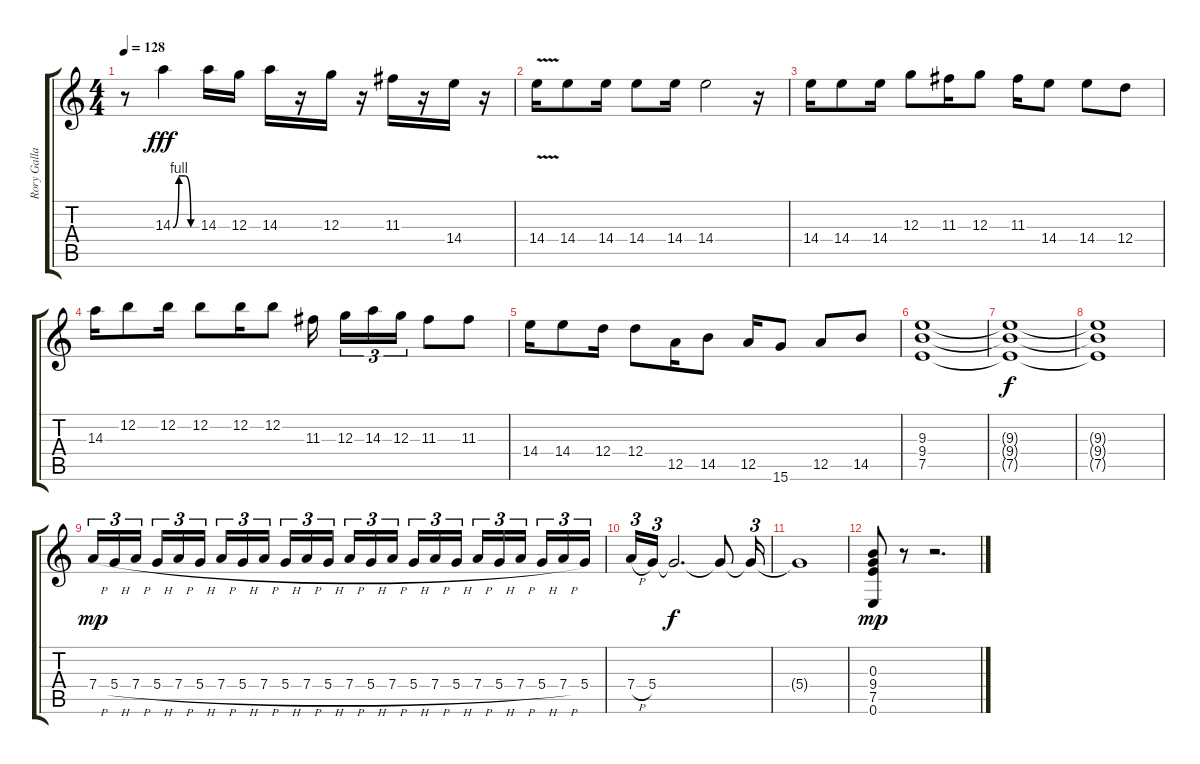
\track ("Rory Gallagher" "Rory Galla") {instrument overdrivenguitar}
\staff {score tabs}
\tuning (E4 B3 G3 D3 A2 E2) {hide}
\ts (4 4)
\tempo 128
\clef g2
\ks c
r.8{dy mf} 14.3{be (custom 0 0 15 4 30 4 45 0 60 0)}.4{dy fff} 14.3.16 12.3.16 14.3.16 r.16 12.3.16 r.16 11.3.16 r.16 14.4.16 r.16 |
14.4{v}.16 14.4.8 14.4.16 14.4.8 14.4.16 14.4.2 r.16 |
14.4.16 14.4.8 14.4.16 12.3.8 11.3.16 12.3.8 11.3.16 14.4.8 14.4.8 12.4.8 |
14.3.16 12.2.8 12.2.16 12.2.8 12.2.16 12.2.8 11.3.16{beam splitsecondary} 12.3.16{tu (3 2)} 14.3.16{tu (3 2)} 12.3.16{tu (3 2)} 11.3.8 11.3.8 |
14.4.16 14.4.8 12.4.16 12.4.8 12.5.16 14.5.8 12.5.16 15.6.8 12.5.8 14.5.8 |
(9.3 9.4 7.5).1 |
(9.3{t} 9.4{t} 7.5{t}).1{dy f} |
(9.3{t} 9.4{t} 7.5{t}).1 |
7.4{h}.16{tu (3 2) dy mp} 5.4{h}.16{tu (3 2)} 7.4{h}.16{tu (3 2) beam splitsecondary} 5.4{h}.16{tu (3 2)} 7.4{h}.16{tu (3 2)} 5.4{h}.16{tu (3 2)} 7.4{h}.16{tu (3 2)} 5.4{h}.16{tu (3 2)} 7.4{h}.16{tu (3 2) beam splitsecondary} 5.4{h}.16{tu (3 2)} 7.4{h}.16{tu (3 2)} 5.4{h}.16{tu (3 2)} 7.4{h}.16{tu (3 2)} 5.4{h}.16{tu (3 2)} 7.4{h}.16{tu (3 2) beam splitsecondary} 5.4{h}.16{tu (3 2)} 7.4{h}.16{tu (3 2)} 5.4{h}.16{tu (3 2)} 7.4{h}.16{tu (3 2)} 5.4{h}.16{tu (3 2)} 7.4{h}.16{tu (3 2) beam splitsecondary} 5.4{h}.16{tu (3 2)} 7.4{h}.16{tu (3 2)} 5.4.16{tu (3 2)} |
7.4{h}.16{tu (3 2)} 5.4.16{tu (3 2)} 5.4{t}.2{d dy f} 5.4{t}.8 5.4{t}.16{tu (3 2)} |
5.4{t}.1 |
(0.3 9.4 7.5 0.6).8{dy mp} r.8 r.2{d}
